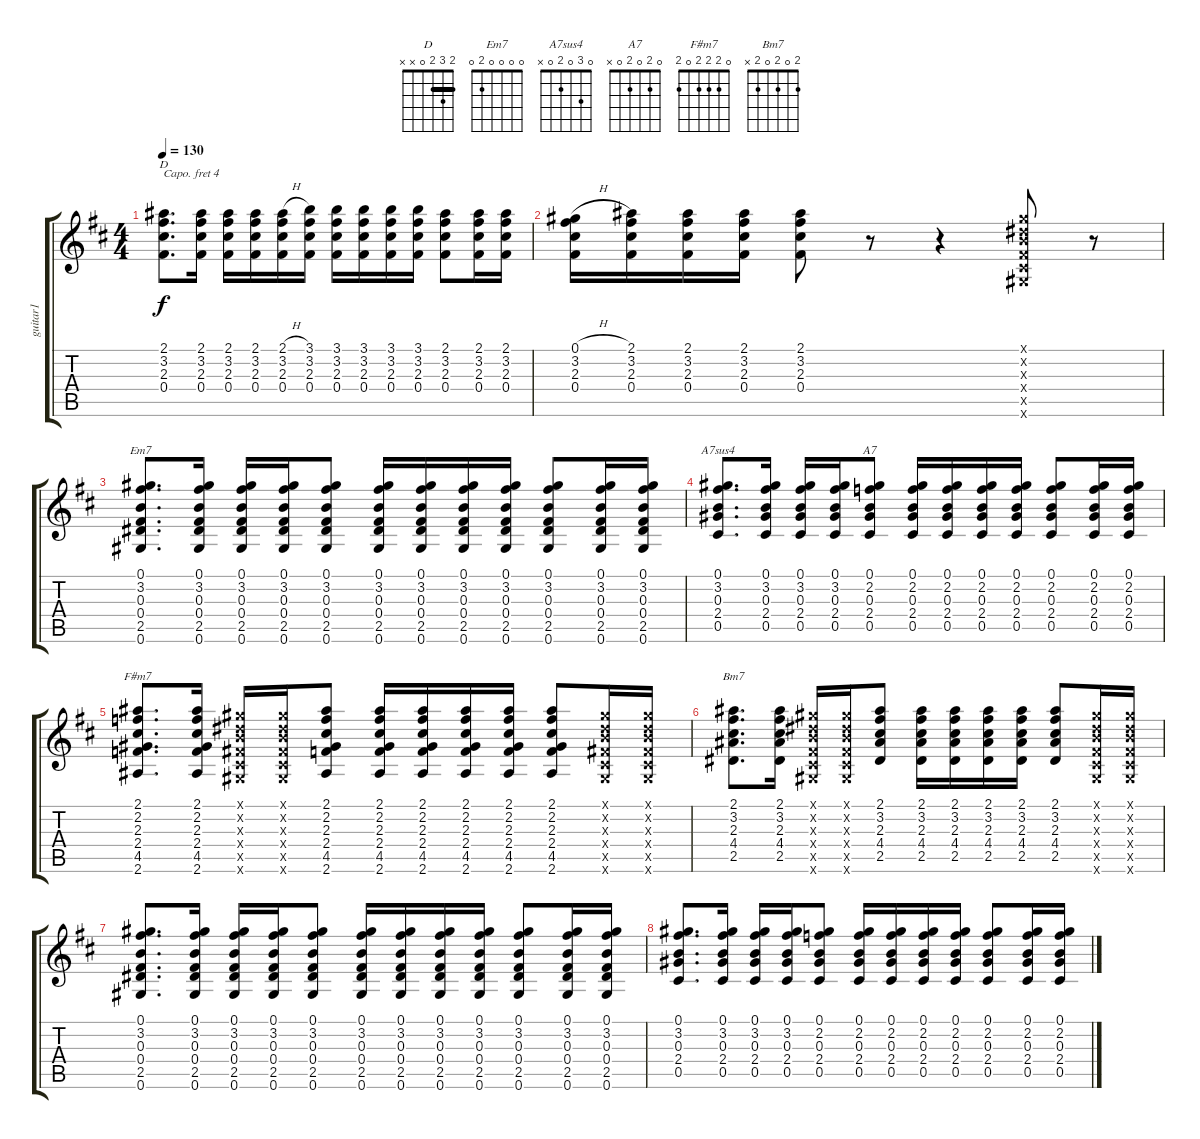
\track ("guitar1" "guitar1") {instrument acousticguitarsteel}
\staff {score tabs}
\capo 4
\tuning (E4 B3 G3 D3 A2 E2) {hide}
\chord ("D" 2 3 2 0 x x) {barre 2}
\chord ("Em7" 0 0 0 0 2 0)
\chord ("A7sus4" 0 3 0 2 0 x)
\chord ("A7" 0 2 0 2 0 x)
\chord ("F#m7" 0 2 2 2 0 2)
\chord ("Bm7" 2 0 2 0 2 x)
\ts (4 4)
\tempo 130
\clef g2
\ks d
(2.1 3.2 2.3 0.4).8{d ch "D" dy f} (2.1 3.2 2.3 0.4).16 (2.1 3.2 2.3 0.4).16 (2.1 3.2 2.3 0.4).16 (2.1{h} 3.2 2.3 0.4).16 (3.1 3.2 2.3 0.4).16 (3.1 3.2 2.3 0.4).16 (3.1 3.2 2.3 0.4).16 (3.1 3.2 2.3 0.4).16 (3.1 3.2 2.3 0.4).16 (2.1 3.2 2.3 0.4).8 (2.1 3.2 2.3 0.4).16 (2.1 3.2 2.3 0.4).16 |
(0.1{h} 3.2 2.3 0.4).16 (2.1 3.2 2.3 0.4).16 (2.1 3.2 2.3 0.4).16 (2.1 3.2 2.3 0.4).16 (2.1 3.2 2.3 0.4).8 r.8 r.4 (0.1{x} 0.2{x} 0.3{x} 0.4{x} 0.5{x} 0.6{x}).8 r.8 |
(0.1 3.2 0.3 0.4 2.5 0.6).8{d ch "Em7"} (0.1 3.2 0.3 0.4 2.5 0.6).16 (0.1 3.2 0.3 0.4 2.5 0.6).16 (0.1 3.2 0.3 0.4 2.5 0.6).16 (0.1 3.2 0.3 0.4 2.5 0.6).8 (0.1 3.2 0.3 0.4 2.5 0.6).16 (0.1 3.2 0.3 0.4 2.5 0.6).16 (0.1 3.2 0.3 0.4 2.5 0.6).16 (0.1 3.2 0.3 0.4 2.5 0.6).16 (0.1 3.2 0.3 0.4 2.5 0.6).8 (0.1 3.2 0.3 0.4 2.5 0.6).16 (0.1 3.2 0.3 0.4 2.5 0.6).16 |
(0.1 3.2 0.3 2.4 0.5).8{d ch "A7sus4"} (0.1 3.2 0.3 2.4 0.5).16 (0.1 3.2 0.3 2.4 0.5).16 (0.1 3.2 0.3 2.4 0.5).16 (0.1 2.2 0.3 2.4 0.5).8{ch "A7"} (0.1 2.2 0.3 2.4 0.5).16 (0.1 2.2 0.3 2.4 0.5).16 (0.1 2.2 0.3 2.4 0.5).16 (0.1 2.2 0.3 2.4 0.5).16 (0.1 2.2 0.3 2.4 0.5).8 (0.1 2.2 0.3 2.4 0.5).16 (0.1 2.2 0.3 2.4 0.5).16 |
(2.1 2.2 2.3 2.4 4.5 2.6).8{d ch "F#m7"} (2.1 2.2 2.3 2.4 4.5 2.6).16 (0.1{x} 0.2{x} 0.3{x} 0.4{x} 0.5{x} 0.6{x}).16 (0.1{x} 0.2{x} 0.3{x} 0.4{x} 0.5{x} 0.6{x}).16 (2.1 2.2 2.3 2.4 4.5 2.6).8 (2.1 2.2 2.3 2.4 4.5 2.6).16 (2.1 2.2 2.3 2.4 4.5 2.6).16 (2.1 2.2 2.3 2.4 4.5 2.6).16 (2.1 2.2 2.3 2.4 4.5 2.6).16 (2.1 2.2 2.3 2.4 4.5 2.6).8 (0.1{x} 0.2{x} 0.3{x} 0.4{x} 0.5{x} 0.6{x}).16 (0.1{x} 0.2{x} 0.3{x} 0.4{x} 0.5{x} 0.6{x}).16 |
(2.1 3.2 2.3 4.4 2.5).8{d ch "Bm7"} (2.1 3.2 2.3 4.4 2.5).16 (0.1{x} 0.2{x} 0.3{x} 0.4{x} 0.5{x} 0.6{x}).16 (0.1{x} 0.2{x} 0.3{x} 0.4{x} 0.5{x} 0.6{x}).16 (2.1 3.2 2.3 4.4 2.5).8 (2.1 3.2 2.3 4.4 2.5).16 (2.1 3.2 2.3 4.4 2.5).16 (2.1 3.2 2.3 4.4 2.5).16 (2.1 3.2 2.3 4.4 2.5).16 (2.1 3.2 2.3 4.4 2.5).8 (0.1{x} 0.2{x} 0.3{x} 0.4{x} 0.5{x} 0.6{x}).16 (0.1{x} 0.2{x} 0.3{x} 0.4{x} 0.5{x} 0.6{x}).16 |
(0.1 3.2 0.3 0.4 2.5 0.6).8{d} (0.1 3.2 0.3 0.4 2.5 0.6).16 (0.1 3.2 0.3 0.4 2.5 0.6).16 (0.1 3.2 0.3 0.4 2.5 0.6).16 (0.1 3.2 0.3 0.4 2.5 0.6).8 (0.1 3.2 0.3 0.4 2.5 0.6).16 (0.1 3.2 0.3 0.4 2.5 0.6).16 (0.1 3.2 0.3 0.4 2.5 0.6).16 (0.1 3.2 0.3 0.4 2.5 0.6).16 (0.1 3.2 0.3 0.4 2.5 0.6).8 (0.1 3.2 0.3 0.4 2.5 0.6).16 (0.1 3.2 0.3 0.4 2.5 0.6).16 |
(0.1 3.2 0.3 2.4 0.5).8{d} (0.1 3.2 0.3 2.4 0.5).16 (0.1 3.2 0.3 2.4 0.5).16 (0.1 3.2 0.3 2.4 0.5).16 (0.1 2.2 0.3 2.4 0.5).8 (0.1 2.2 0.3 2.4 0.5).16 (0.1 2.2 0.3 2.4 0.5).16 (0.1 2.2 0.3 2.4 0.5).16 (0.1 2.2 0.3 2.4 0.5).16 (0.1 2.2 0.3 2.4 0.5).8 (0.1 2.2 0.3 2.4 0.5).16 (0.1 2.2 0.3 2.4 0.5).16
